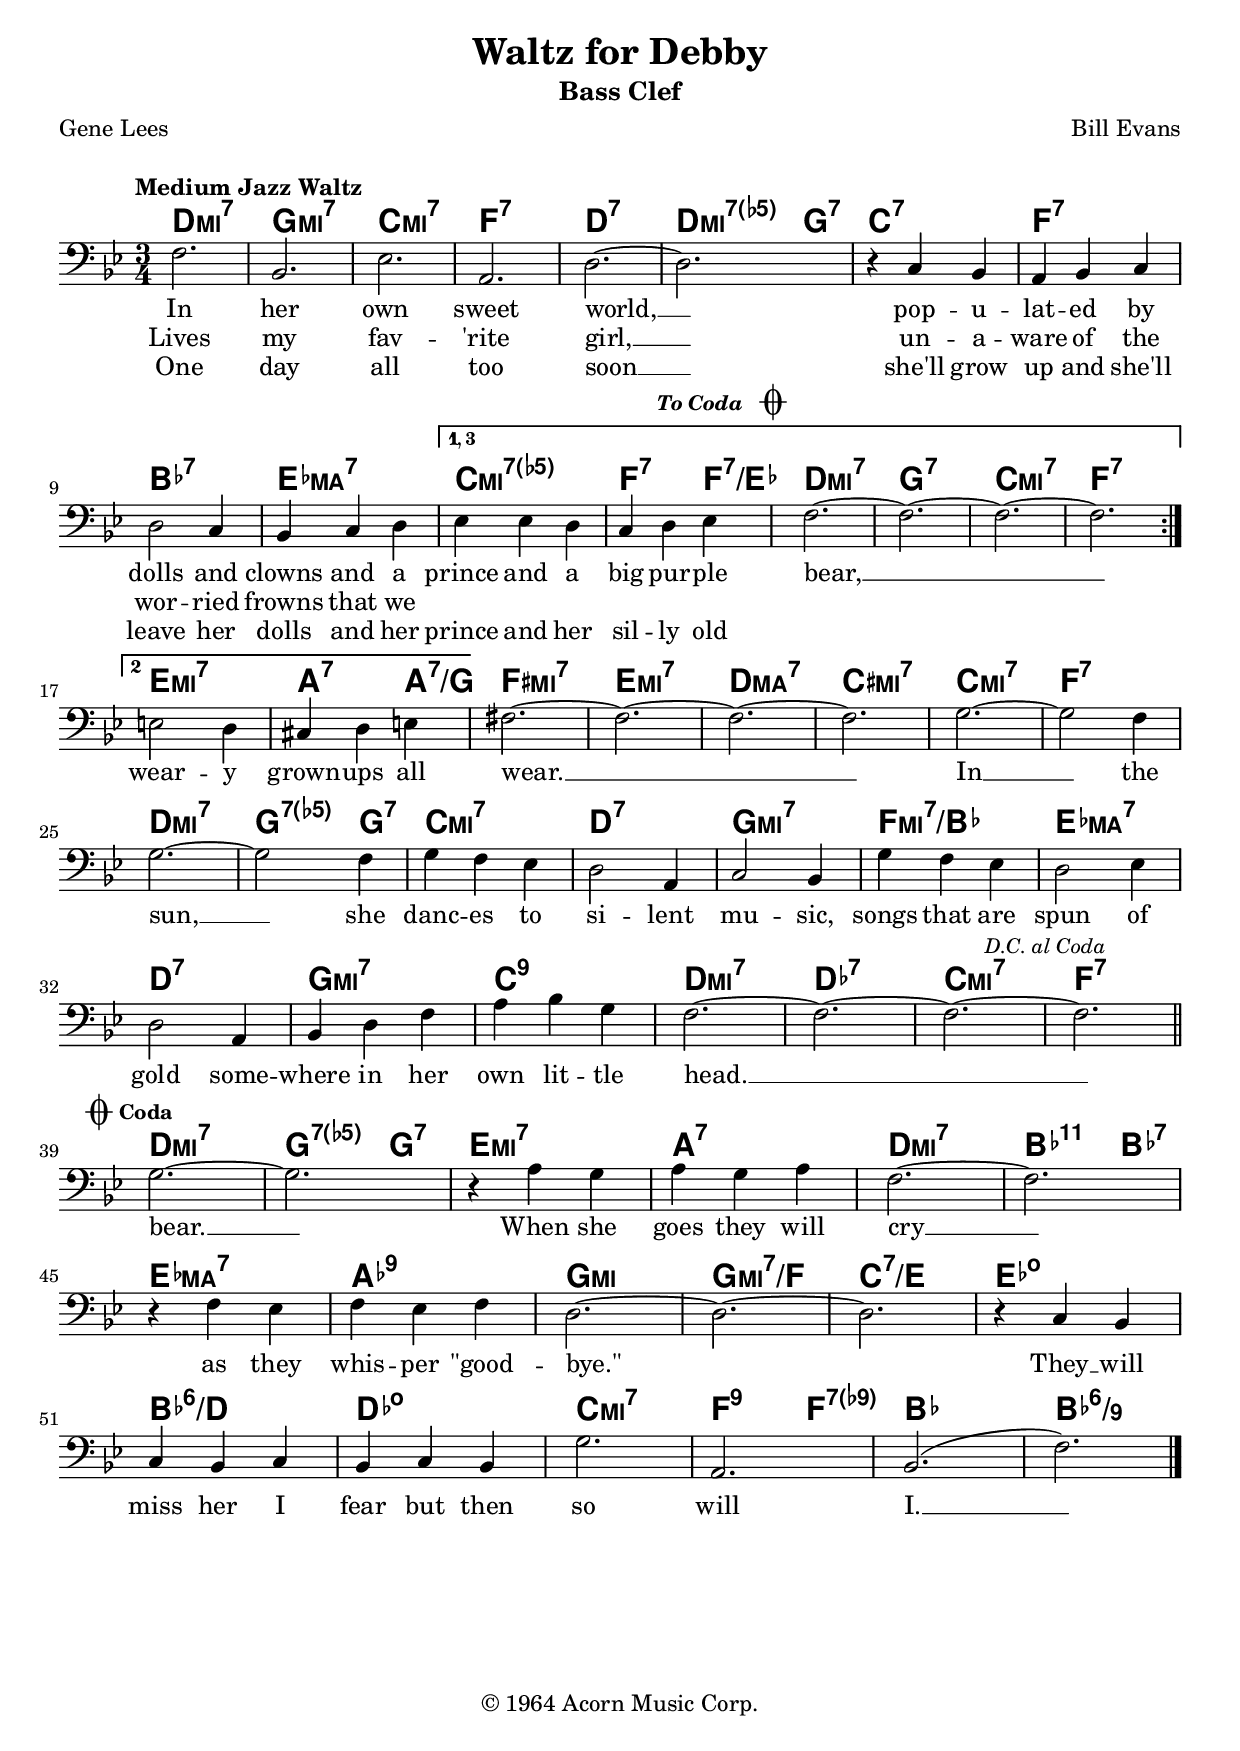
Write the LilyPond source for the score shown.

\version "2.24.0"

\include "english.ly"

instrument = "Bass Clef"
whatKey = bf,,
whatClef = "bass"

%% -*- Mode: LilyPond -*-

\include "lead-sheets.ily"

refrainLyricsOne = \lyricmode {
In her own sweet world, __
pop -- u -- lat -- ed by dolls and clowns
and a
}

refrainLyricsRepOne = \lyricmode {
prince and a big pur -- ple bear, __
}

refrainLyricsTwo = \lyricmode {
Lives my fav -- 'rite girl, __
un -- a -- ware of the wor -- ried frowns
that we
}

refrainLyricsRest = \lyricmode {
wear -- y grown -- ups all wear. __
In __ the sun, __ she danc -- es to si -- lent mu -- sic,
songs that are spun of gold
some -- where in her own lit -- tle head. __
}

refrainLyricsThree = \lyricmode {
One day all too soon __
she'll grow up and she'll leave her dolls
and her
}

refrainLyricsRepThree = \lyricmode {
prince and her sil -- ly old
}

refrainLyricsCoda = \lyricmode {
bear. __
When she goes they will cry __
as they whis -- per "\"good" -- "bye.\""
They __ will miss her I fear
but then so will I. __
}

refrainChords = \chordmode {
  g2.:m7 c2.:m7 f2.:m7 bf2.:7 g2.:7 g2:m7.5- c4:7 f2.:7 bf2.:7 ef2.:7 af2.:maj7
  
  f2.:m7.5- bf2:7 bf4:7/af g2.:m7 c2.:7 f2.:m7 bf2.:7
  
  a2.:m7 d2:7 d4:7/c b2.:m7 a2.:m7 g2.:maj7 fs2.:m7
  
  f2.:m7 bf2.:7
  g2.:m7 c2:7.5- c4:7 f2.:m7 g2.:7 c2.:m7 bf2.:m7/ef af2.:maj7 g2.:7 c2.:m7 f2.:9
  g2.:m7 gf2.:7 f2.:m7 bf2.:7
  
  g2.:m7 c2:7.5- c4:7 a2.:m7 d2.:7 g2.:m7 ef2:11 ef4:7 af2.:maj7
  df2.:9 c2.:m c2.:m7/bf f2.:7/a af2.:dim7 ef2.:6/g gf2.:dim7 f2.:m7 bf2:9 bf4:7.9- ef2. ef2.:6.9
}

refrainMelody = \relative f' {
  \time 3/4
  \key ef \major
  \clef \whatClef
  \tempo "Medium Jazz Waltz"

  \set Score.repeatCommands = #'(start-repeat)

  bf2. | ef,2. | af2. | d,2. | g2.~ | g2. | r4 f4 ef4 | d4 ef4 f4 | g2 f4 | ef4 f4 g4 |
  
  \set Score.repeatCommands = #'((volta "1, 3"))
  af4 af g4 | f4 g4 af4 | 
  \textToCoda
  bf2.~ | bf2.~ | bf2.~ | bf2. |
  \set Score.repeatCommands = #'(end-repeat)
  \break
  \set Score.repeatCommands = #'((volta #f) (volta "2") end-repeat)
  a2 g4 | fs4 g4 a4 |
  \set Score.repeatCommands = #'((volta #f))
  
  b2.~ | b2.~ | b2.~ | b2. | c2.~ | c2 bf4 |
  c2.~ | c2 bf4 | c4 bf4 af4 | g2 d4 | f2 ef4 | c'4 bf4 af4 |
  g2 af4 | g2 d4 | ef4 g4 bf4 | d4 ef4 c4 |
  bf2.~ | bf2.~ | bf2.~ |
  \mark \markup { \small \italic "D.C. al Coda" }
  bf2. |

  \bar "||"
  \break
  \textCoda
  c2. ~ | c2. | r4 d4 c4 | d4 c4 d4 | bf2.~ | bf2. | r4 bf4 af4 |
  bf4 af4 bf4 | g2.~ | g2.~ | g2. | r4 f4 ef4 | f4 ef4 f4 | ef4 f4 ef4 |
  c'2. | d,2. | ef2.( | bf'2.) |

  \bar "|."
}

\include "paper.ily"

\header {
  title = "Waltz for Debby"
  subtitle = \instrument
  poet = "Gene Lees"
  composer = "Bill Evans"
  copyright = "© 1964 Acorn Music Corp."
}

\markup {
  % Leave a gap after the header
  \vspace #1
}

\score {
  <<
    { \context ChordNames 
      {
      \override ChordName.font-size = #+3
      \override ChordName.font-series = #'bold
      \set chordChanges = ##f
     \transpose ef \whatKey {
       \refrainChords
	}
      }
      }
    \new Staff {
      \context Voice = "voiceMelody" { 
	\noDoubleAccidentalMusic \transpose ef \whatKey {
	  \refrainMelody
	  }
	}
    }
    \new Lyrics \lyricsto "voiceMelody"
    {
      <<
      {
      \refrainLyricsOne
      \refrainLyricsRepOne
      \refrainLyricsRest
      \refrainLyricsCoda
      }
	\new Lyrics {
	  \set associatedVoice = "voiceMelody"
	  \refrainLyricsTwo }
	\new Lyrics {
	  \set associatedVoice = "voiceMelody"
	  \refrainLyricsThree \refrainLyricsRepThree }
      
      >>
    }
  >>
  \layout { }
}

